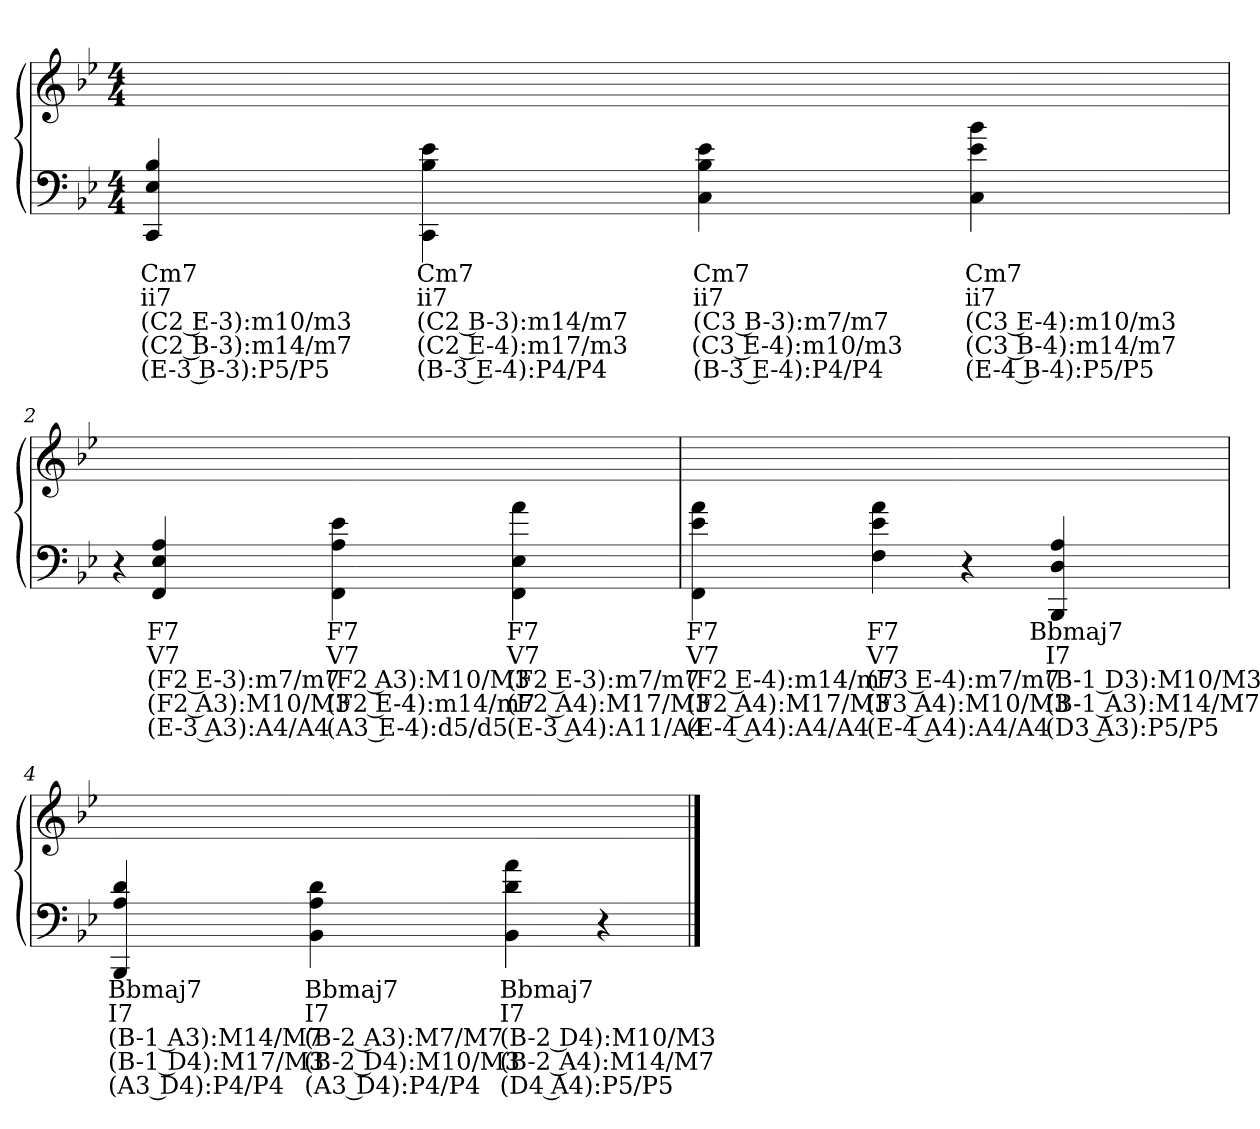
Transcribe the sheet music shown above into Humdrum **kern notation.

**kern	**text	**text	**text	**text	**text	**kern
*part2	*part2	*part2	*part2	*part2	*part2	*part1
*staff2	*staff2	*staff2	*staff2	*staff2	*staff2	*staff1
*clefF4	*	*	*	*	*	*clefG2
*k[b-e-]	*	*	*	*	*	*k[b-e-]
*B-:	*	*	*	*	*	*B-:
*M4/4	*	*	*	*	*	*M4/4
*MM60	*	*	*	*	*	*MM60
=1	=1	=1	=1	=1	=1	=1
4CC 4E- 4B-	Cm7	ii7	(C2 E-3):m10/m3	(C2 B-3):m14/m7	(E-3 B-3):P5/P5	1ryy
4CC 4B- 4e-	Cm7	ii7	(C2 B-3):m14/m7	(C2 E-4):m17/m3	(B-3 E-4):P4/P4	.
4C 4B- 4e-	Cm7	ii7	(C3 B-3):m7/m7	(C3 E-4):m10/m3	(B-3 E-4):P4/P4	.
4C 4e- 4b-	Cm7	ii7	(C3 E-4):m10/m3	(C3 B-4):m14/m7	(E-4 B-4):P5/P5	.
=2	=2	=2	=2	=2	=2	=2
4r	.	.	.	.	.	1ryy
4FF 4E- 4A	F7	V7	(F2 E-3):m7/m7	(F2 A3):M10/M3	(E-3 A3):A4/A4	.
4FF 4A 4e-	F7	V7	(F2 A3):M10/M3	(F2 E-4):m14/m7	(A3 E-4):d5/d5	.
4FF 4E- 4a	F7	V7	(F2 E-3):m7/m7	(F2 A4):M17/M3	(E-3 A4):A11/A4	.
=3	=3	=3	=3	=3	=3	=3
4FF 4e- 4a	F7	V7	(F2 E-4):m14/m7	(F2 A4):M17/M3	(E-4 A4):A4/A4	1ryy
4F 4e- 4a	F7	V7	(F3 E-4):m7/m7	(F3 A4):M10/M3	(E-4 A4):A4/A4	.
4r	.	.	.	.	.	.
4BBB- 4D 4A	Bbmaj7	I7	(B-1 D3):M10/M3	(B-1 A3):M14/M7	(D3 A3):P5/P5	.
=4	=4	=4	=4	=4	=4	=4
4BBB- 4A 4d	Bbmaj7	I7	(B-1 A3):M14/M7	(B-1 D4):M17/M3	(A3 D4):P4/P4	1ryy
4BB- 4A 4d	Bbmaj7	I7	(B-2 A3):M7/M7	(B-2 D4):M10/M3	(A3 D4):P4/P4	.
4BB- 4d 4a	Bbmaj7	I7	(B-2 D4):M10/M3	(B-2 A4):M14/M7	(D4 A4):P5/P5	.
4r	.	.	.	.	.	.
==	==	==	==	==	==	==
*-	*-	*-	*-	*-	*-	*-
